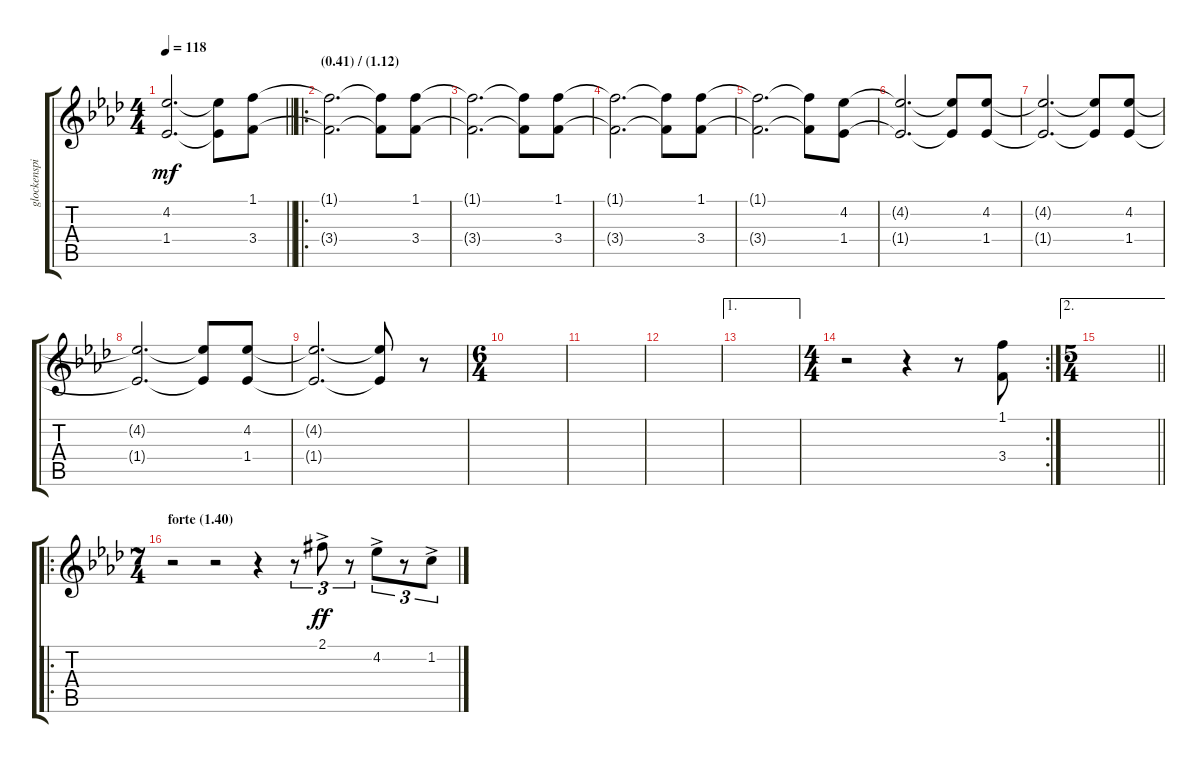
\track ("glockenspiel (+12)" "glockenspi") {instrument glockenspiel}
\staff {score tabs}
\tuning (E5 B4 G4 D4 A3 E3) {hide}
\ts (4 4)
\tempo 118
\clef g2
\barLineRight lightlight
\ks ab
(4.2{t} 1.4{t}).2{d dy mf} (4.2{t} 1.4{t}).8 (1.1 3.4).8 |
\ro
\section ("" "(0.41) / (1.12)")
(1.1{t} 3.4{t}).2{d} (1.1{t} 3.4{t}).8 (1.1 3.4).8 |
(1.1{t} 3.4{t}).2{d} (1.1{t} 3.4{t}).8 (1.1 3.4).8 |
(1.1{t} 3.4{t}).2{d} (1.1{t} 3.4{t}).8 (1.1 3.4).8 |
(1.1{t} 3.4{t}).2{d} (1.1{t} 3.4{t}).8 (4.2 1.4).8 |
(4.2{t} 1.4{t}).2{d} (4.2{t} 1.4{t}).8 (4.2 1.4).8 |
(4.2{t} 1.4{t}).2{d} (4.2{t} 1.4{t}).8 (4.2 1.4).8 |
(4.2{t} 1.4{t}).2{d} (4.2{t} 1.4{t}).8 (4.2 1.4).8 |
(4.2{t} 1.4{t}).2{d} (4.2{t} 1.4{t}).8 r.8 |
\ts (6 4)
|
|
|
\ae 1
|
\rc 2
\ts (4 4)
r.2 r.4 r.8 (1.1 3.4).8 |
\ae 2
\ts (5 4)
\barLineRight lightlight
|
\ro
\ts (7 4)
\section ("" "forte (1.40)")
r.2 r.2 r.4 r.8{tu (3 2)} 2.1{ac acc #}.8{tu (3 2) dy ff} r.8{tu (3 2)} 4.2{ac}.8{tu (3 2)} r.8{tu (3 2)} 1.2{ac}.8{tu (3 2)}
